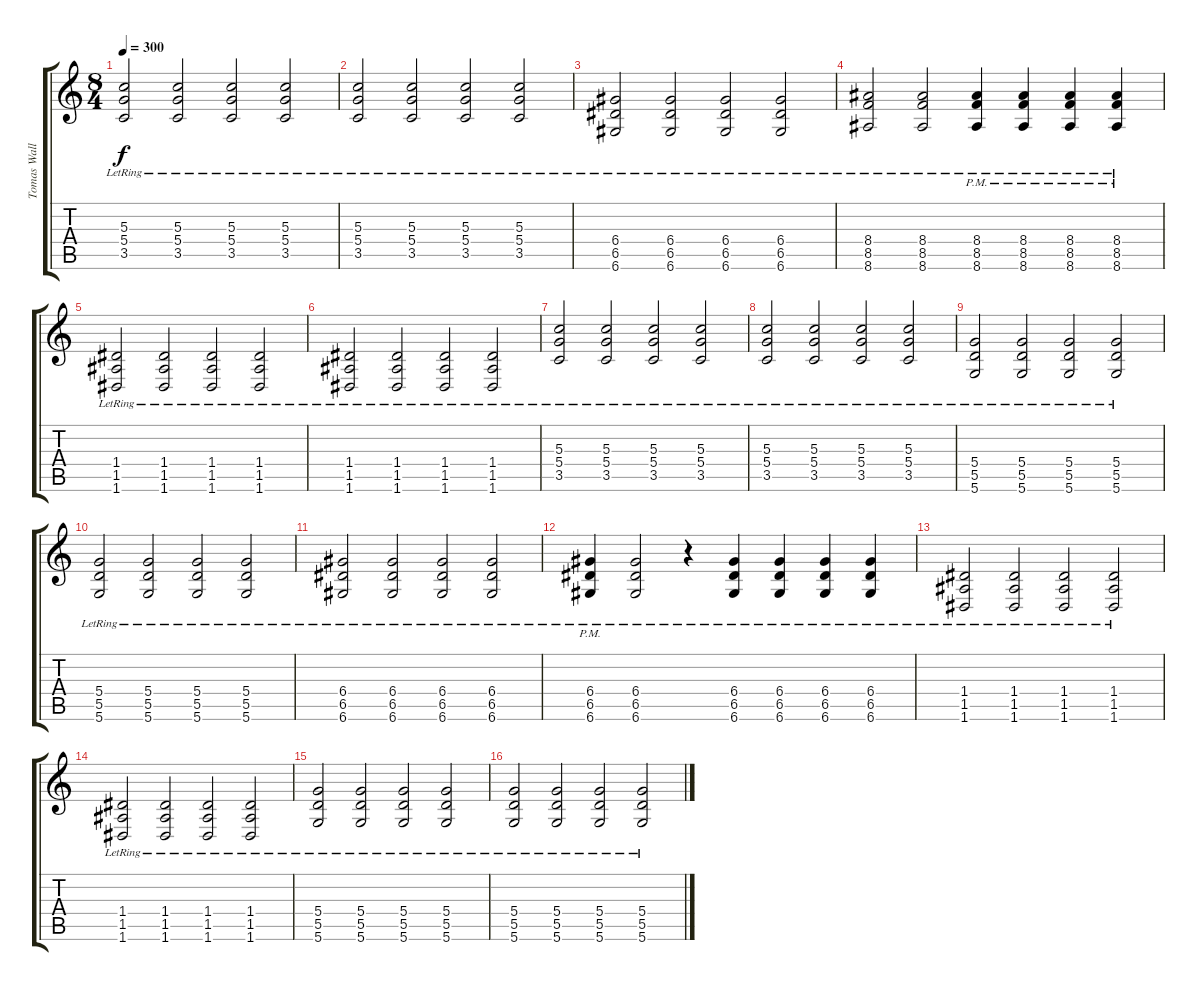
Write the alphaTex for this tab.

\track ("Tomas Wallin" "Tomas Wall") {instrument overdrivenguitar}
\staff {score tabs}
\tuning (E4 B3 G3 D3 A2 D2) {hide}
\ts (8 4)
\tempo 300
\clef g2
\ks c
(5.3{lr} 5.4{lr} 3.5{lr}).2{dy f} (5.3{lr} 5.4{lr} 3.5{lr}).2 (5.3{lr} 5.4{lr} 3.5{lr}).2 (5.3{lr} 5.4{lr} 3.5{lr}).2 |
(5.3{lr} 5.4{lr} 3.5{lr}).2 (5.3{lr} 5.4{lr} 3.5{lr}).2 (5.3{lr} 5.4{lr} 3.5{lr}).2 (5.3{lr} 5.4{lr} 3.5{lr}).2 |
(6.4{lr} 6.5{lr} 6.6{lr}).2 (6.4{lr} 6.5{lr} 6.6{lr}).2 (6.4{lr} 6.5{lr} 6.6{lr}).2 (6.4{lr} 6.5{lr} 6.6{lr}).2 |
(8.4{lr} 8.5{lr} 8.6{lr}).2 (8.4{lr} 8.5{lr} 8.6{lr}).2 (8.4{pm lr} 8.5{pm lr} 8.6{pm lr}).4 (8.4{pm lr} 8.5{pm lr} 8.6{pm lr}).4 (8.4{pm lr} 8.5{pm lr} 8.6{pm lr}).4 (8.4{pm lr} 8.5{pm lr} 8.6{pm lr}).4 |
(1.4{lr} 1.5{lr} 1.6{lr}).2 (1.4{lr} 1.5{lr} 1.6{lr}).2 (1.4{lr} 1.5{lr} 1.6{lr}).2 (1.4{lr} 1.5{lr} 1.6{lr}).2 |
(1.4{lr} 1.5{lr} 1.6{lr}).2 (1.4{lr} 1.5{lr} 1.6{lr}).2 (1.4{lr} 1.5{lr} 1.6{lr}).2 (1.4{lr} 1.5{lr} 1.6{lr}).2 |
(5.3{lr} 5.4{lr} 3.5{lr}).2 (5.3{lr} 5.4{lr} 3.5{lr}).2 (5.3{lr} 5.4{lr} 3.5{lr}).2 (5.3{lr} 5.4{lr} 3.5{lr}).2 |
(5.3{lr} 5.4{lr} 3.5{lr}).2 (5.3{lr} 5.4{lr} 3.5{lr}).2 (5.3{lr} 5.4{lr} 3.5{lr}).2 (5.3{lr} 5.4{lr} 3.5{lr}).2 |
(5.4{lr} 5.5{lr} 5.6{lr}).2 (5.4{lr} 5.5{lr} 5.6{lr}).2 (5.4{lr} 5.5{lr} 5.6{lr}).2 (5.4{lr} 5.5{lr} 5.6{lr}).2 |
(5.4{lr} 5.5{lr} 5.6{lr}).2 (5.4{lr} 5.5{lr} 5.6{lr}).2 (5.4{lr} 5.5{lr} 5.6{lr}).2 (5.4{lr} 5.5{lr} 5.6{lr}).2 |
(6.4{lr} 6.5{lr} 6.6{lr}).2 (6.4{lr} 6.5{lr} 6.6{lr}).2 (6.4{lr} 6.5{lr} 6.6{lr}).2 (6.4{lr} 6.5{lr} 6.6{lr}).2 |
(6.4{pm lr} 6.5{pm lr} 6.6{pm lr}).4 (6.4{lr} 6.5{lr} 6.6{lr}).2 r.4 (6.4{lr} 6.5{lr} 6.6{lr}).4 (6.4{lr} 6.5{lr} 6.6{lr}).4 (6.4{lr} 6.5{lr} 6.6{lr}).4 (6.4{lr} 6.5{lr} 6.6{lr}).4 |
(1.4{lr} 1.5{lr} 1.6{lr}).2 (1.4{lr} 1.5{lr} 1.6{lr}).2 (1.4{lr} 1.5{lr} 1.6{lr}).2 (1.4{lr} 1.5{lr} 1.6{lr}).2 |
(1.4{lr} 1.5{lr} 1.6{lr}).2 (1.4{lr} 1.5{lr} 1.6{lr}).2 (1.4{lr} 1.5{lr} 1.6{lr}).2 (1.4{lr} 1.5{lr} 1.6{lr}).2 |
(5.4{lr} 5.5{lr} 5.6{lr}).2 (5.4{lr} 5.5{lr} 5.6{lr}).2 (5.4{lr} 5.5{lr} 5.6{lr}).2 (5.4{lr} 5.5{lr} 5.6{lr}).2 |
(5.4{lr} 5.5{lr} 5.6{lr}).2 (5.4{lr} 5.5{lr} 5.6{lr}).2 (5.4{lr} 5.5{lr} 5.6{lr}).2 (5.4{lr} 5.5{lr} 5.6{lr}).2
